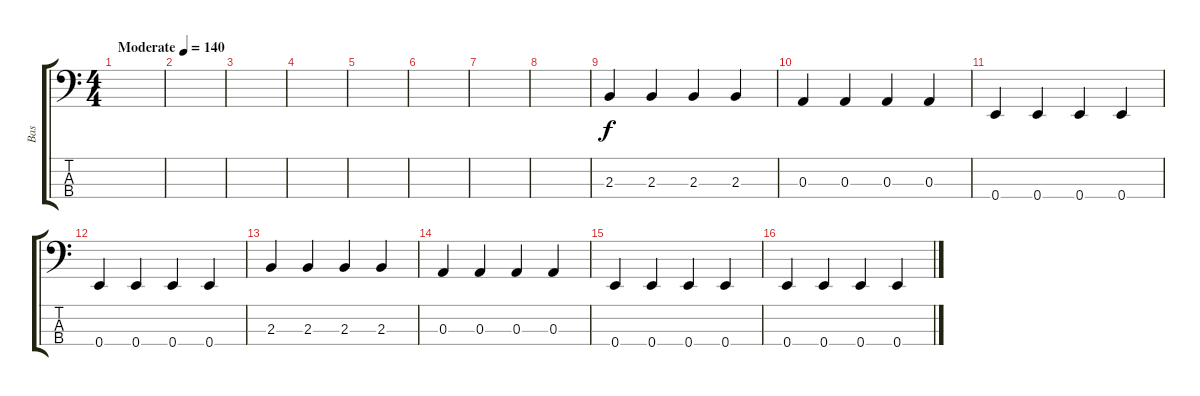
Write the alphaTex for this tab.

\track ("Bas" "Bas") {instrument electricbassfinger}
\staff {score tabs}
\tuning (G2 D2 A1 E1) {hide}
\ts (4 4)
\tempo (140 "Moderate")
\clef f4
\ks c
|
|
|
|
|
|
|
|
2.3.4 2.3.4 2.3.4 2.3.4 |
0.3.4 0.3.4 0.3.4 0.3.4 |
0.4.4 0.4.4 0.4.4 0.4.4 |
0.4.4 0.4.4 0.4.4 0.4.4 |
2.3.4 2.3.4 2.3.4 2.3.4 |
0.3.4 0.3.4 0.3.4 0.3.4 |
0.4.4 0.4.4 0.4.4 0.4.4 |
0.4.4 0.4.4 0.4.4 0.4.4
